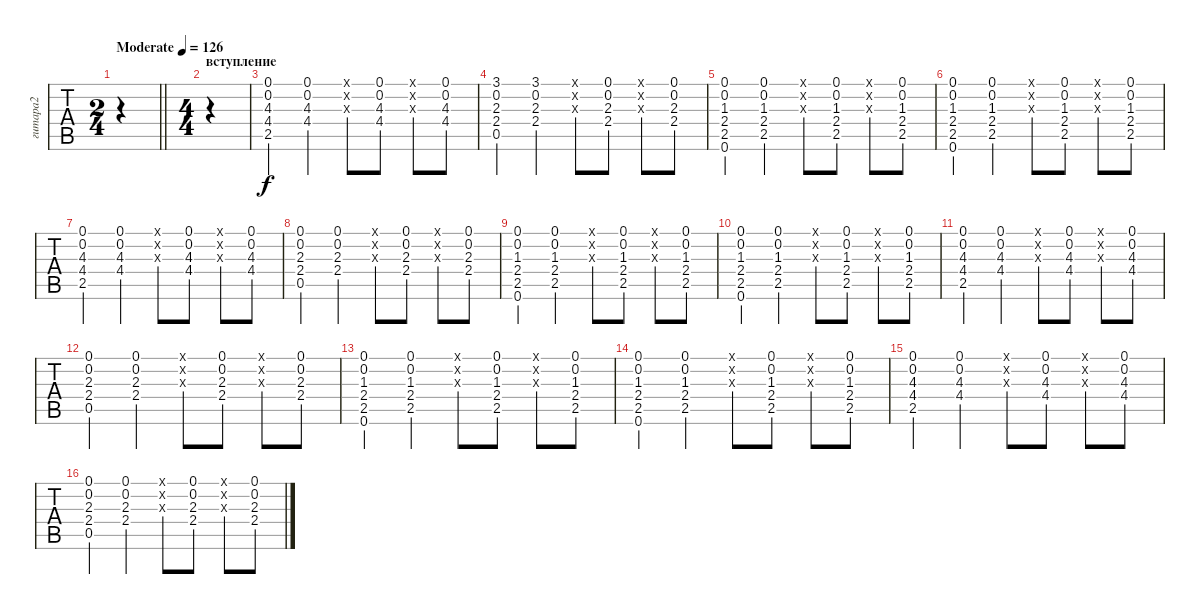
\track ("гитара2" "гитара2") {instrument electricguitarclean}
\staff {tabs}
\tuning (E4 B3 G3 D3 A2 E2) {hide}
\ts (2 4)
\tempo (126 "Moderate")
\clef g2
\barLineRight lightlight
\ks c
|
\ts (4 4)
\section ("" "вступление")
|
\ks d
(0.1 0.2 4.3 4.4 2.5).4 (0.1 0.2 4.3 4.4).4 (0.1{x} 0.2{x} 0.3{x}).8 (0.1 0.2 4.3 4.4).8 (0.1{x} 0.2{x} 0.3{x}).8 (0.1 0.2 4.3 4.4).8 |
(3.1 0.2 2.3 2.4 0.5).4 (3.1 0.2 2.3 2.4).4 (0.1{x} 0.2{x} 0.3{x}).8 (0.1 0.2 2.3 2.4).8 (0.1{x} 0.2{x} 0.3{x}).8 (0.1 0.2 2.3 2.4).8 |
(0.1 0.2 1.3 2.4 2.5 0.6).4 (0.1 0.2 1.3 2.4 2.5).4 (0.1{x} 0.2{x} 0.3{x}).8 (0.1 0.2 1.3 2.4 2.5).8 (0.1{x} 0.2{x} 0.3{x}).8 (0.1 0.2 1.3 2.4 2.5).8 |
(0.1 0.2 1.3 2.4 2.5 0.6).4 (0.1 0.2 1.3 2.4 2.5).4 (0.1{x} 0.2{x} 0.3{x}).8 (0.1 0.2 1.3 2.4 2.5).8 (0.1{x} 0.2{x} 0.3{x}).8 (0.1 0.2 1.3 2.4 2.5).8 |
(0.1 0.2 4.3 4.4 2.5).4 (0.1 0.2 4.3 4.4).4 (0.1{x} 0.2{x} 0.3{x}).8 (0.1 0.2 4.3 4.4).8 (0.1{x} 0.2{x} 0.3{x}).8 (0.1 0.2 4.3 4.4).8 |
(0.1 0.2 2.3 2.4 0.5).4 (0.1 0.2 2.3 2.4).4 (0.1{x} 0.2{x} 0.3{x}).8 (0.1 0.2 2.3 2.4).8 (0.1{x} 0.2{x} 0.3{x}).8 (0.1 0.2 2.3 2.4).8 |
(0.1 0.2 1.3 2.4 2.5 0.6).4 (0.1 0.2 1.3 2.4 2.5).4 (0.1{x} 0.2{x} 0.3{x}).8 (0.1 0.2 1.3 2.4 2.5).8 (0.1{x} 0.2{x} 0.3{x}).8 (0.1 0.2 1.3 2.4 2.5).8 |
(0.1 0.2 1.3 2.4 2.5 0.6).4 (0.1 0.2 1.3 2.4 2.5).4 (0.1{x} 0.2{x} 0.3{x}).8 (0.1 0.2 1.3 2.4 2.5).8 (0.1{x} 0.2{x} 0.3{x}).8 (0.1 0.2 1.3 2.4 2.5).8 |
(0.1 0.2 4.3 4.4 2.5).4 (0.1 0.2 4.3 4.4).4 (0.1{x} 0.2{x} 0.3{x}).8 (0.1 0.2 4.3 4.4).8 (0.1{x} 0.2{x} 0.3{x}).8 (0.1 0.2 4.3 4.4).8 |
(0.1 0.2 2.3 2.4 0.5).4 (0.1 0.2 2.3 2.4).4 (0.1{x} 0.2{x} 0.3{x}).8 (0.1 0.2 2.3 2.4).8 (0.1{x} 0.2{x} 0.3{x}).8 (0.1 0.2 2.3 2.4).8 |
(0.1 0.2 1.3 2.4 2.5 0.6).4 (0.1 0.2 1.3 2.4 2.5).4 (0.1{x} 0.2{x} 0.3{x}).8 (0.1 0.2 1.3 2.4 2.5).8 (0.1{x} 0.2{x} 0.3{x}).8 (0.1 0.2 1.3 2.4 2.5).8 |
(0.1 0.2 1.3 2.4 2.5 0.6).4 (0.1 0.2 1.3 2.4 2.5).4 (0.1{x} 0.2{x} 0.3{x}).8 (0.1 0.2 1.3 2.4 2.5).8 (0.1{x} 0.2{x} 0.3{x}).8 (0.1 0.2 1.3 2.4 2.5).8 |
(0.1 0.2 4.3 4.4 2.5).4 (0.1 0.2 4.3 4.4).4 (0.1{x} 0.2{x} 0.3{x}).8 (0.1 0.2 4.3 4.4).8 (0.1{x} 0.2{x} 0.3{x}).8 (0.1 0.2 4.3 4.4).8 |
(0.1 0.2 2.3 2.4 0.5).4 (0.1 0.2 2.3 2.4).4 (0.1{x} 0.2{x} 0.3{x}).8 (0.1 0.2 2.3 2.4).8 (0.1{x} 0.2{x} 0.3{x}).8 (0.1 0.2 2.3 2.4).8
